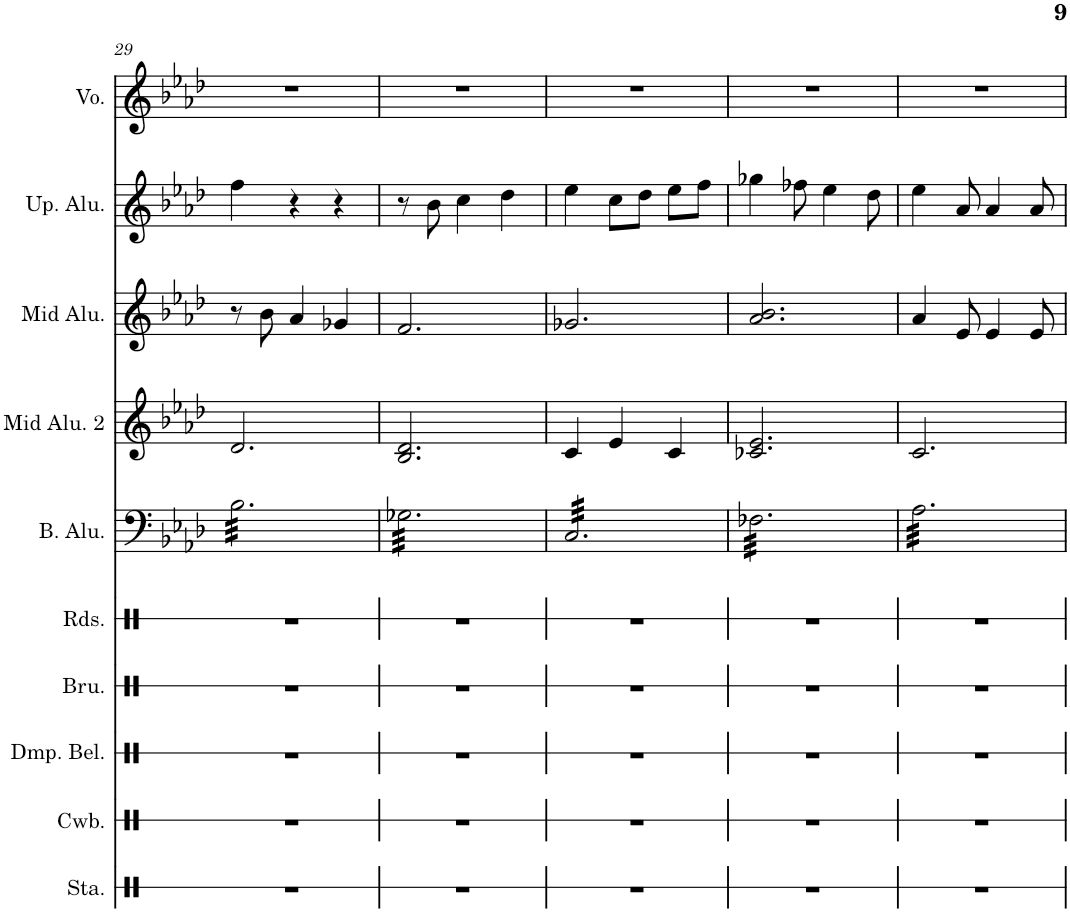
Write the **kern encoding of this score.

**kern	**kern	**kern	**kern	**kern	**kern	**kern	**kern	**kern	**kern
*part10	*part9	*part8	*part7	*part6	*part5	*part4	*part3	*part2	*part1
*staff10	*staff9	*staff8	*staff7	*staff6	*staff5	*staff4	*staff3	*staff2	*staff1
*I"Stamp	*I"Metal Dampened Bell	*I"Dampened Bell	*I"Brushes on Dampened Bell	*I"Rods on Dampened Bell	*I"Bass Aluphone	*I"Mid Aluphone 2	*I"Mid Aluphone	*I"Upper Aluphone	*I"Voice
*I'Sta.	*	*I'Dmp. Bel.	*I'Bru.	*I'Rds.	*I'B. Alu.	*I'Mid Alu. 2	*I'Mid Alu.	*I'Up. Alu.	*I'Vo.
!!LO:PB:g=z
*clefX	*clefX	*clefX	*clefX	*clefX	*clefF4	*clefG2	*clefG2	*clefG2	*clefG2
*	*	*	*	*	*Trd-7c-12	*Trd-7c-12	*Trd-7c-12	*Trd-14c-24	*
*k[]	*k[]	*k[]	*k[]	*k[]	*k[b-e-a-d-]	*k[b-e-a-d-]	*k[b-e-a-d-]	*k[b-e-a-d-]	*k[b-e-a-d-]
*M3/4	*M3/4	*M3/4	*M3/4	*M3/4	*M3/4	*M3/4	*M3/4	*M3/4	*M3/4
=29	=29	=29	=29	=29	=29	=29	=29	=29	=29
*	*	*	*	*	*tremolo	*	*	*	*
2.r	2.r	2.r	2.r	2.r	32B-\LLL	2.d-/	8r	4ff\	2.r
.	.	.	.	.	32B-\	.	.	.	.
.	.	.	.	.	32B-\	.	.	.	.
.	.	.	.	.	32B-\	.	.	.	.
.	.	.	.	.	32B-\	.	8b-\	.	.
.	.	.	.	.	32B-\	.	.	.	.
.	.	.	.	.	32B-\	.	.	.	.
.	.	.	.	.	32B-\	.	.	.	.
.	.	.	.	.	32B-\	.	4a-/	4r	.
.	.	.	.	.	32B-\	.	.	.	.
.	.	.	.	.	32B-\	.	.	.	.
.	.	.	.	.	32B-\	.	.	.	.
.	.	.	.	.	32B-\	.	.	.	.
.	.	.	.	.	32B-\	.	.	.	.
.	.	.	.	.	32B-\	.	.	.	.
.	.	.	.	.	32B-\	.	.	.	.
.	.	.	.	.	32B-\	.	4g-X/	4r	.
.	.	.	.	.	32B-\	.	.	.	.
.	.	.	.	.	32B-\	.	.	.	.
.	.	.	.	.	32B-\	.	.	.	.
.	.	.	.	.	32B-\	.	.	.	.
.	.	.	.	.	32B-\	.	.	.	.
.	.	.	.	.	32B-\	.	.	.	.
.	.	.	.	.	32B-\JJJ	.	.	.	.
=30	=30	=30	=30	=30	=30	=30	=30	=30	=30
2.r	2.r	2.r	2.r	2.r	32G-X\LLL	2.B-/ 2.d-/	2.f/	8r	2.r
.	.	.	.	.	32G-X\	.	.	.	.
.	.	.	.	.	32G-X\	.	.	.	.
.	.	.	.	.	32G-X\	.	.	.	.
.	.	.	.	.	32G-X\	.	.	8b-\	.
.	.	.	.	.	32G-X\	.	.	.	.
.	.	.	.	.	32G-X\	.	.	.	.
.	.	.	.	.	32G-X\	.	.	.	.
.	.	.	.	.	32G-X\	.	.	4cc\	.
.	.	.	.	.	32G-X\	.	.	.	.
.	.	.	.	.	32G-X\	.	.	.	.
.	.	.	.	.	32G-X\	.	.	.	.
.	.	.	.	.	32G-X\	.	.	.	.
.	.	.	.	.	32G-X\	.	.	.	.
.	.	.	.	.	32G-X\	.	.	.	.
.	.	.	.	.	32G-X\	.	.	.	.
.	.	.	.	.	32G-X\	.	.	4dd-\	.
.	.	.	.	.	32G-X\	.	.	.	.
.	.	.	.	.	32G-X\	.	.	.	.
.	.	.	.	.	32G-X\	.	.	.	.
.	.	.	.	.	32G-X\	.	.	.	.
.	.	.	.	.	32G-X\	.	.	.	.
.	.	.	.	.	32G-X\	.	.	.	.
.	.	.	.	.	32G-X\JJJ	.	.	.	.
=31	=31	=31	=31	=31	=31	=31	=31	=31	=31
2.r	2.r	2.r	2.r	2.r	32C/LLL	4c/	2.g-X/	4ee-\	2.r
.	.	.	.	.	32C/	.	.	.	.
.	.	.	.	.	32C/	.	.	.	.
.	.	.	.	.	32C/	.	.	.	.
.	.	.	.	.	32C/	.	.	.	.
.	.	.	.	.	32C/	.	.	.	.
.	.	.	.	.	32C/	.	.	.	.
.	.	.	.	.	32C/	.	.	.	.
.	.	.	.	.	32C/	4e-/	.	8cc\L	.
.	.	.	.	.	32C/	.	.	.	.
.	.	.	.	.	32C/	.	.	.	.
.	.	.	.	.	32C/	.	.	.	.
.	.	.	.	.	32C/	.	.	8dd-\J	.
.	.	.	.	.	32C/	.	.	.	.
.	.	.	.	.	32C/	.	.	.	.
.	.	.	.	.	32C/	.	.	.	.
.	.	.	.	.	32C/	4c/	.	8ee-\L	.
.	.	.	.	.	32C/	.	.	.	.
.	.	.	.	.	32C/	.	.	.	.
.	.	.	.	.	32C/	.	.	.	.
.	.	.	.	.	32C/	.	.	8ff\J	.
.	.	.	.	.	32C/	.	.	.	.
.	.	.	.	.	32C/	.	.	.	.
.	.	.	.	.	32C/JJJ	.	.	.	.
=32	=32	=32	=32	=32	=32	=32	=32	=32	=32
2.r	2.r	2.r	2.r	2.r	32F-X\LLL	2.c-X/ 2.e-/	2.a-/ 2.b-/	4gg-X\	2.r
.	.	.	.	.	32F-X\	.	.	.	.
.	.	.	.	.	32F-X\	.	.	.	.
.	.	.	.	.	32F-X\	.	.	.	.
.	.	.	.	.	32F-X\	.	.	.	.
.	.	.	.	.	32F-X\	.	.	.	.
.	.	.	.	.	32F-X\	.	.	.	.
.	.	.	.	.	32F-X\	.	.	.	.
.	.	.	.	.	32F-X\	.	.	8ff-X\	.
.	.	.	.	.	32F-X\	.	.	.	.
.	.	.	.	.	32F-X\	.	.	.	.
.	.	.	.	.	32F-X\	.	.	.	.
.	.	.	.	.	32F-X\	.	.	4ee-\	.
.	.	.	.	.	32F-X\	.	.	.	.
.	.	.	.	.	32F-X\	.	.	.	.
.	.	.	.	.	32F-X\	.	.	.	.
.	.	.	.	.	32F-X\	.	.	.	.
.	.	.	.	.	32F-X\	.	.	.	.
.	.	.	.	.	32F-X\	.	.	.	.
.	.	.	.	.	32F-X\	.	.	.	.
.	.	.	.	.	32F-X\	.	.	8dd-\	.
.	.	.	.	.	32F-X\	.	.	.	.
.	.	.	.	.	32F-X\	.	.	.	.
.	.	.	.	.	32F-X\JJJ	.	.	.	.
=33	=33	=33	=33	=33	=33	=33	=33	=33	=33
2.r	2.r	2.r	2.r	2.r	32A-\LLL	2.c/	4a-/	4ee-\	2.r
.	.	.	.	.	32A-\	.	.	.	.
.	.	.	.	.	32A-\	.	.	.	.
.	.	.	.	.	32A-\	.	.	.	.
.	.	.	.	.	32A-\	.	.	.	.
.	.	.	.	.	32A-\	.	.	.	.
.	.	.	.	.	32A-\	.	.	.	.
.	.	.	.	.	32A-\	.	.	.	.
.	.	.	.	.	32A-\	.	8e-/	8a-/	.
.	.	.	.	.	32A-\	.	.	.	.
.	.	.	.	.	32A-\	.	.	.	.
.	.	.	.	.	32A-\	.	.	.	.
.	.	.	.	.	32A-\	.	4e-/	4a-/	.
.	.	.	.	.	32A-\	.	.	.	.
.	.	.	.	.	32A-\	.	.	.	.
.	.	.	.	.	32A-\	.	.	.	.
.	.	.	.	.	32A-\	.	.	.	.
.	.	.	.	.	32A-\	.	.	.	.
.	.	.	.	.	32A-\	.	.	.	.
.	.	.	.	.	32A-\	.	.	.	.
.	.	.	.	.	32A-\	.	8e-/	8a-/	.
.	.	.	.	.	32A-\	.	.	.	.
.	.	.	.	.	32A-\	.	.	.	.
.	.	.	.	.	32A-\JJJ	.	.	.	.
*	*	*	*	*	*Xtremolo	*	*	*	*
=	=	=	=	=	=	=	=	=	=
*-	*-	*-	*-	*-	*-	*-	*-	*-	*-
